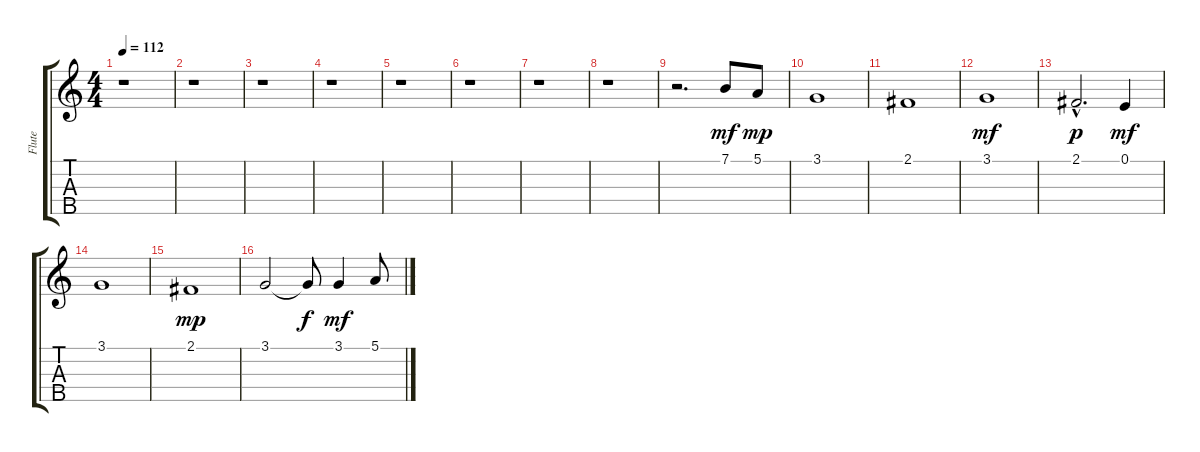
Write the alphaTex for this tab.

\track ("Flute" "Flute") {instrument flute}
\staff {score tabs}
\tuning (E4 B3 G3 D3 A2) {hide}
\ts (4 4)
\tempo 112
\clef g2
\ks c
r.1{dy f} |
r.1 |
r.1 |
r.1 |
r.1 |
r.1 |
r.1 |
r.1 |
r.2{d} 7.1.8{dy mf} 5.1.8{dy mp} |
3.1.1 |
2.1.1 |
3.1.1{dy mf} |
2.1{hac}.2{d dy p} 0.1.4{dy mf} |
3.1.1 |
2.1.1{dy mp} |
3.1.2 3.1{t}.8{dy f} 3.1.4{dy mf} 5.1.8
